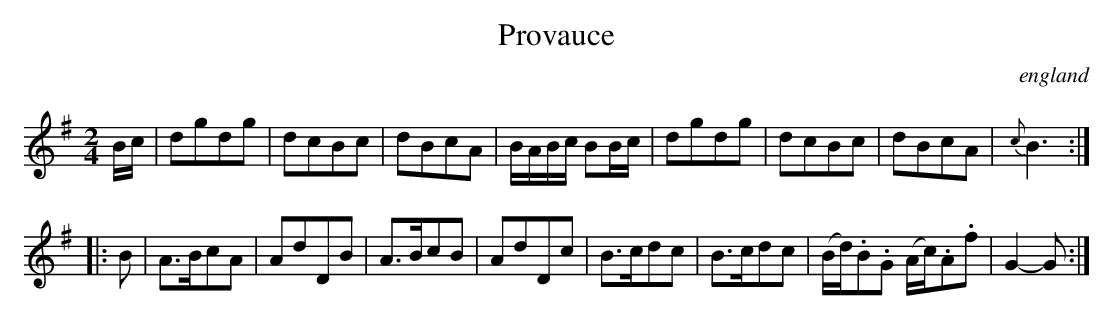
X:1
T:Provauce
O:england
M:2/4
L:1/8
K:G
B/c/|\
dgdg| dcBc| dBcA| B/A/B/c/ BB/c/| dgdg| dcBc| dBcA| {c}B3::
B|\
A>BcA| AdDB| A>BcB| AdDc| \
B>cdc| B>cdc| (B/d/).B.G (A/c/).A.f| G2-G:|
